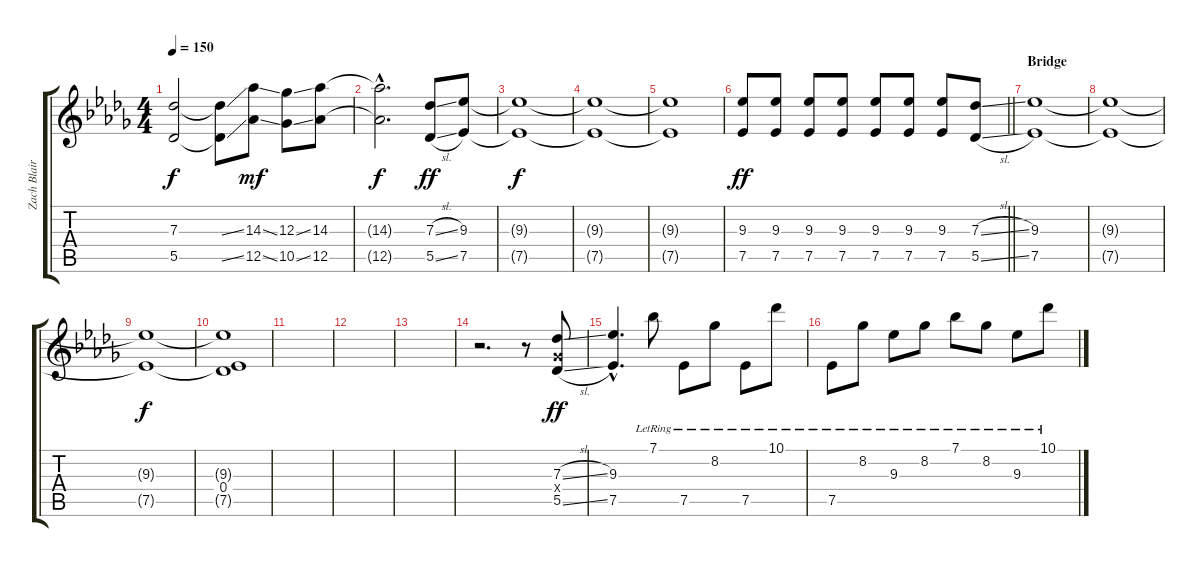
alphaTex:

\track ("Zach Blair - Guitar One" "Zach Blair") {instrument distortionguitar}
\staff {score tabs}
\tuning (Eb4 Bb3 Gb3 Db3 Ab2 Eb2) {hide}
\ts (4 4)
\tempo 150
\clef g2
\ks db
(7.3{t} 5.5{t}).2{dy f} (7.3{ss t} 5.5{ss t}).8 (14.3{ss} 12.5{ss}).8{dy mf} (12.3{ss} 10.5{ss}).8 (14.3 12.5).8 |
(14.3{hac t} 12.5{hac t}).2{d dy f} (7.3{sl} 5.5{sl}).8{dy ff} (9.3 7.5).8 |
(9.3{t} 7.5{t}).1{dy f} |
(9.3{t} 7.5{t}).1 |
(9.3{t} 7.5{t}).1 |
\barLineRight lightlight
(9.3 7.5).8{dy ff} (9.3 7.5).8 (9.3 7.5).8 (9.3 7.5).8 (9.3 7.5).8 (9.3 7.5).8 (9.3 7.5).8 (7.3{sl} 5.5{sl}).8 |
\section ("" "Bridge")
(9.3 7.5).1 |
(9.3{t} 7.5{t}).1 |
(9.3{t} 7.5{t}).1{dy f volume 0} |
(9.3{t} 0.4 7.5{t}).1 |
|
|
|
r.2{d} r.8 (7.3{sl} 5.4{x} 5.5{sl}).8{dy ff volume 9 instrument distortionguitar} |
(9.3{hac} 7.5{hac}).4{d} 7.1{lr}.8 7.5{lr}.8 8.2{lr}.8 7.5{lr}.8 10.1{lr}.8 |
7.5{lr}.8 8.2{lr}.8 9.3{lr}.8 8.2{lr}.8 7.1{lr}.8 8.2{lr}.8 9.3{lr}.8 10.1{lr}.8
